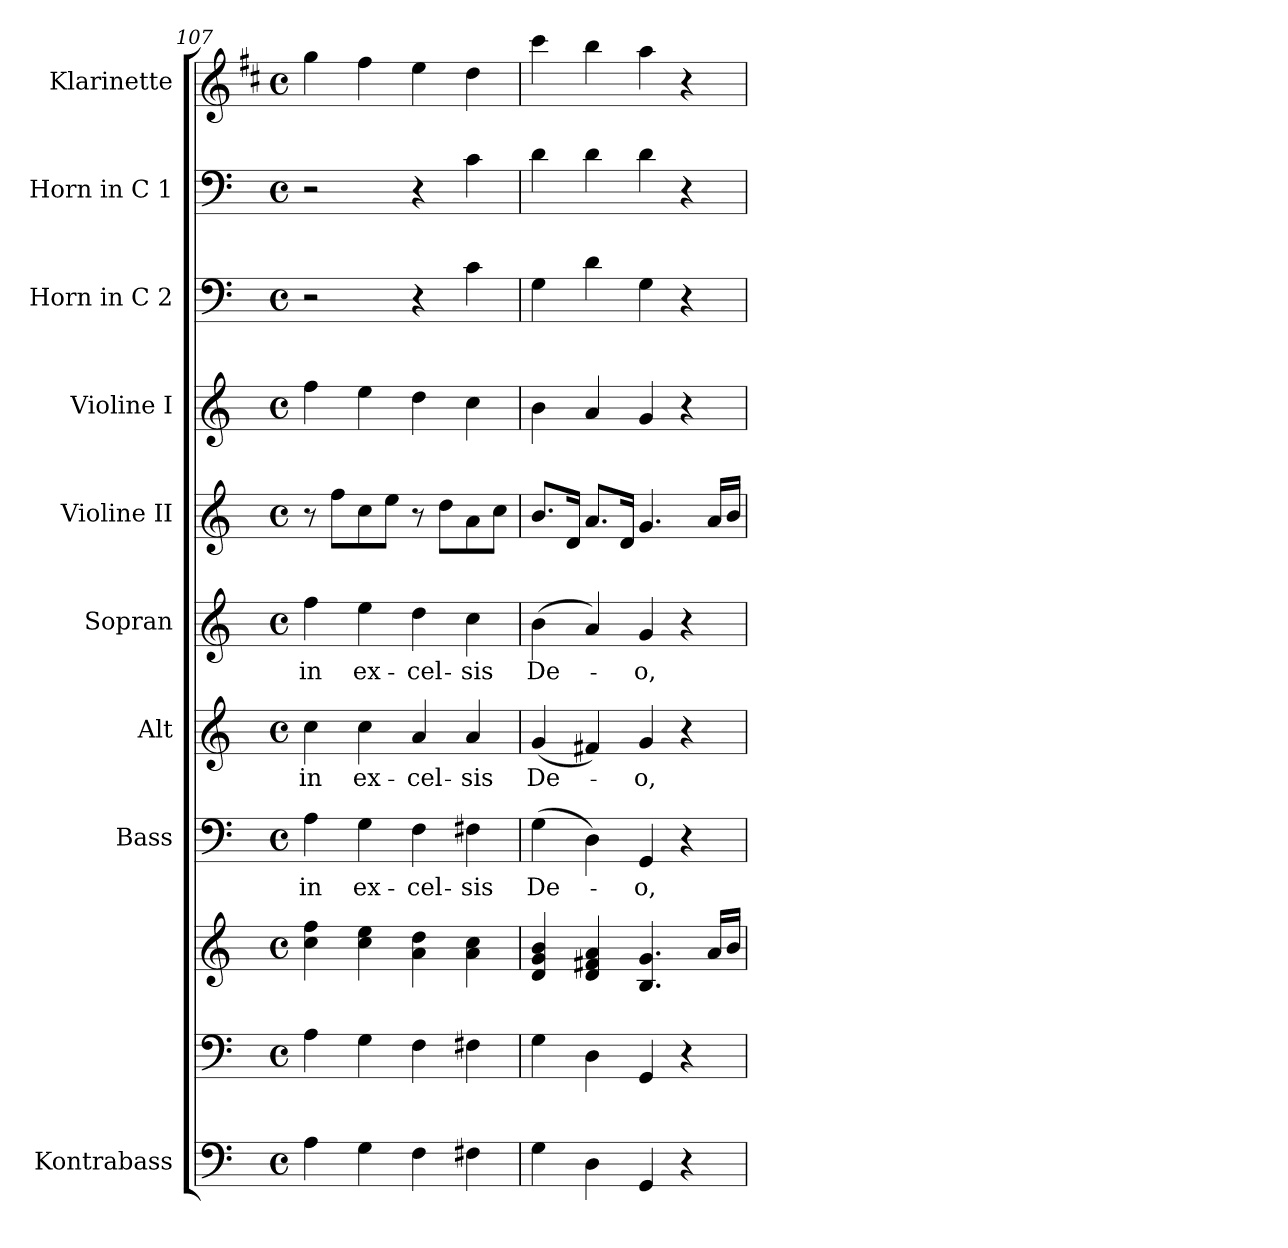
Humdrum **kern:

**kern	**kern	**kern	**kern	**text	**kern	**text	**kern	**text	**kern	**kern	**kern	**kern	**kern
*part10	*part9	*part9	*part8	*part8	*part7	*part7	*part6	*part6	*part5	*part4	*part3	*part2	*part1
*staff11	*staff10	*staff9	*staff8	*staff8	*staff7	*staff7	*staff6	*staff6	*staff5	*staff4	*staff3	*staff2	*staff1
*I"Kontrabass	*	*	*I"Bass	*	*I"Alt	*	*I"Sopran	*	*I"Violine II	*I"Violine I	*I"Horn in C 2	*I"Horn in C 1	*I"Klarinette
*I'Kb.	*	*	*I'B.	*	*I'A.	*	*I'S.	*	*I'Vl. II	*I'Vl. I	*I'Horn 2	*I'Horn 1	*I'Kl.
*clefF4	*clefF4	*clefG2	*clefF4	*	*clefG2	*	*clefG2	*	*clefG2	*clefG2	*clefF4	*clefF4	*clefG2
*ITrd7c12	*	*	*	*	*	*	*	*	*	*	*	*	*ITrd1c2
*k[]	*k[]	*k[]	*k[]	*	*k[]	*	*k[]	*	*k[]	*k[]	*k[]	*k[]	*k[]
*C:	*C:	*C:	*C:	*	*C:	*	*C:	*	*C:	*C:	*C:	*C:	*C:
*M4/4	*M4/4	*M4/4	*M4/4	*	*M4/4	*	*M4/4	*	*M4/4	*M4/4	*M4/4	*M4/4	*M4/4
*met(c)	*met(c)	*met(c)	*met(c)	*	*met(c)	*	*met(c)	*	*met(c)	*met(c)	*met(c)	*met(c)	*met(c)
=107	=107	=107	=107	=107	=107	=107	=107	=107	=107	=107	=107	=107	=107
!	!	!	!	!LO:LY:b	!	!LO:LY:b	!	!LO:LY:b	!	!	!	!	!
4AA\	4A\	4cc\ 4ff\	4A\	in	4cc\	in	4ff\	in	8r	4ff\	2r	2r	4ff\
.	.	.	.	.	.	.	.	.	8ff\L	.	.	.	.
!	!	!	!	!LO:LY:b	!	!LO:LY:b	!	!LO:LY:b	!	!	!	!	!
4GG\	4G\	4cc\ 4ee\	4G\	ex-	4cc\	ex-	4ee\	ex-	8cc\	4ee\	.	.	4ee\
.	.	.	.	.	.	.	.	.	8ee\J	.	.	.	.
!	!	!	!	!LO:LY:b	!	!LO:LY:b	!	!LO:LY:b	!	!	!	!	!
4FF\	4F\	4a\ 4dd\	4F\	-cel-	4a/	-cel-	4dd\	-cel-	8r	4dd\	4r	4r	4dd\
.	.	.	.	.	.	.	.	.	8dd\L	.	.	.	.
!	!	!	!	!LO:LY:b	!	!LO:LY:b	!	!LO:LY:b	!	!	!	!	!
4FF#X\	4F#X\	4a\ 4cc\	4F#X\	-sis	4a/	-sis	4cc\	-sis	8a\	4cc\	4c\	4c\	4cc\
.	.	.	.	.	.	.	.	.	8cc\J	.	.	.	.
!!LO:PB:g=z
=108	=108	=108	=108	=108	=108	=108	=108	=108	=108	=108	=108	=108	=108
!	!	!	!	!LO:LY:b	!	!LO:LY:b	!	!LO:LY:b	!	!	!	!	!
4GG\	4G\	4d/ 4g/ 4b/	(>4G\	De-	(<4g/	De-	(>4b\	De-	8.b/L	4b\	4G\	4d\	4bb\
.	.	.	.	.	.	.	.	.	16d/Jk	.	.	.	.
4DD\	4D\	4d/ 4f#X/ 4a/	4D\)	.	4f#X/)	.	4a/)	.	8.a/L	4a/	4d\	4d\	4aa\
.	.	.	.	.	.	.	.	.	16d/Jk	.	.	.	.
!	!	!	!	!LO:LY:b	!	!LO:LY:b	!	!LO:LY:b	!	!	!	!	!
4GGG/	4GG/	4.B/ 4.g/	4GG/	-o,	4g/	-o,	4g/	-o,	4.g/	4g/	4G\	4d\	4gg\
4r	4r	.	4r	.	4r	.	4r	.	.	4r	4r	4r	4r
.	.	16a/LL	.	.	.	.	.	.	16a/LL	.	.	.	.
.	.	16b/JJ	.	.	.	.	.	.	16b/JJ	.	.	.	.
=	=	=	=	=	=	=	=	=	=	=	=	=	=
*-	*-	*-	*-	*-	*-	*-	*-	*-	*-	*-	*-	*-	*-
